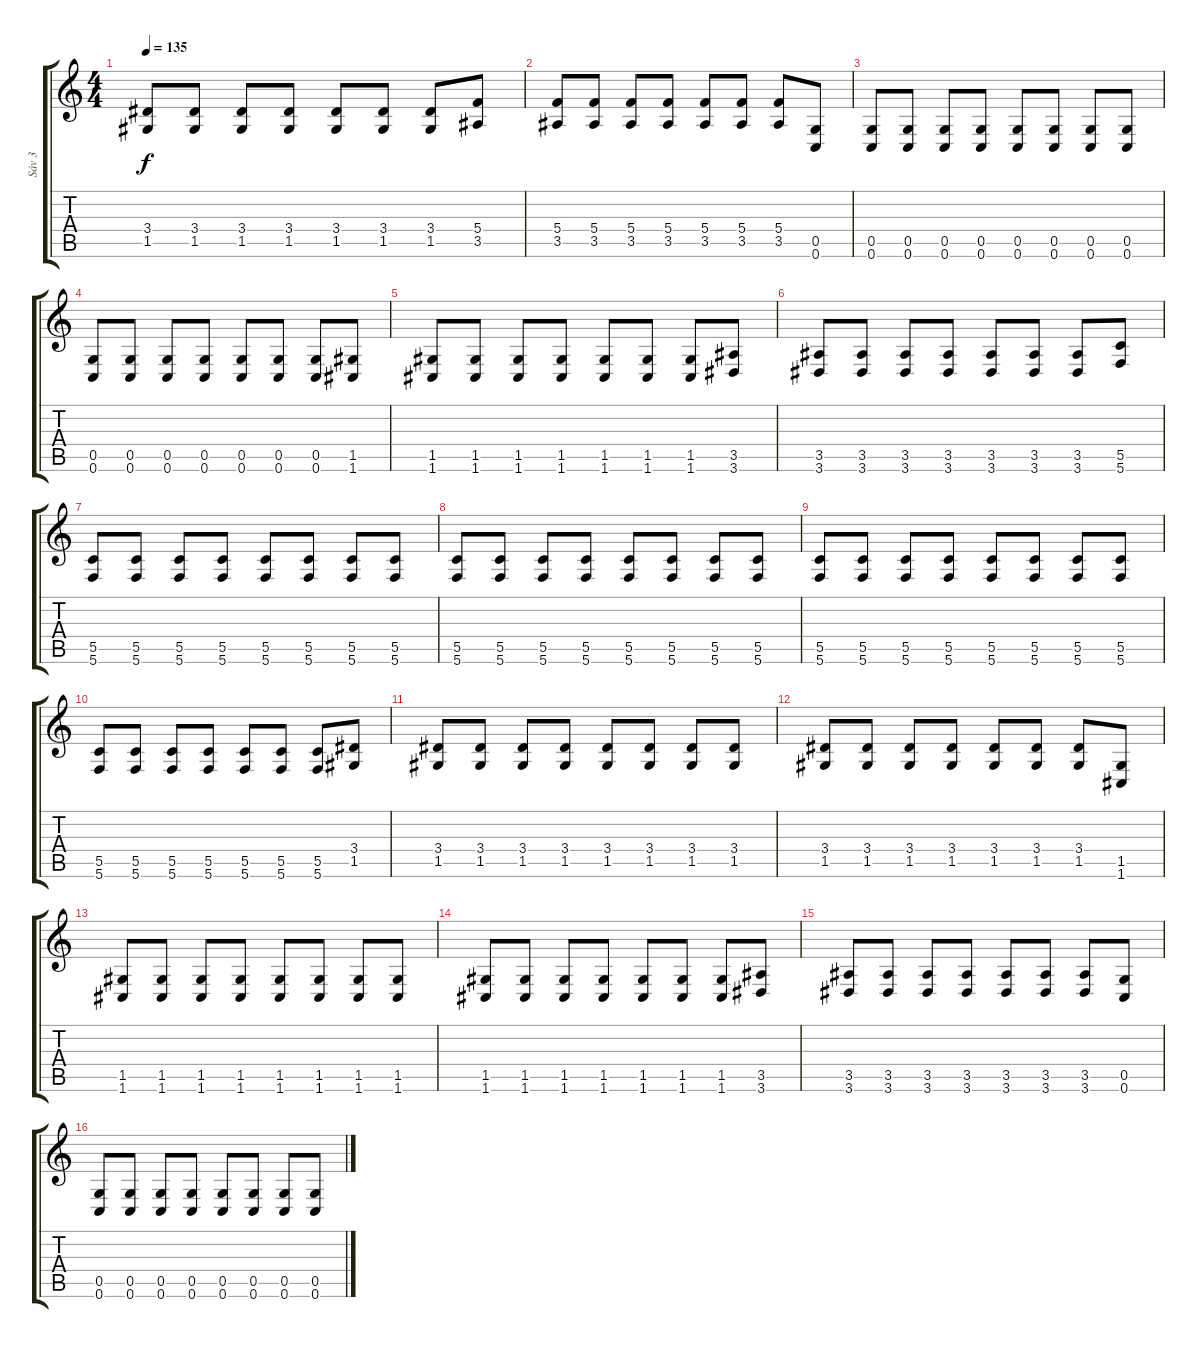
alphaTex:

\track ("Sáv 3" "Sáv 3") {instrument distortionguitar}
\staff {score tabs}
\tuning (D4 A3 F3 C3 G2 C2) {hide}
\ts (4 4)
\tempo 135
\clef g2
\ks c
(3.4 1.5).8{dy f} (3.4 1.5).8 (3.4 1.5).8 (3.4 1.5).8 (3.4 1.5).8 (3.4 1.5).8 (3.4 1.5).8 (5.4 3.5).8 |
(5.4 3.5).8 (5.4 3.5).8 (5.4 3.5).8 (5.4 3.5).8 (5.4 3.5).8 (5.4 3.5).8 (5.4 3.5).8 (0.5 0.6).8 |
(0.5 0.6).8 (0.5 0.6).8 (0.5 0.6).8 (0.5 0.6).8 (0.5 0.6).8 (0.5 0.6).8 (0.5 0.6).8 (0.5 0.6).8 |
(0.5 0.6).8 (0.5 0.6).8 (0.5 0.6).8 (0.5 0.6).8 (0.5 0.6).8 (0.5 0.6).8 (0.5 0.6).8 (1.5 1.6).8 |
(1.5 1.6).8 (1.5 1.6).8 (1.5 1.6).8 (1.5 1.6).8 (1.5 1.6).8 (1.5 1.6).8 (1.5 1.6).8 (3.5 3.6).8 |
(3.5 3.6).8 (3.5 3.6).8 (3.5 3.6).8 (3.5 3.6).8 (3.5 3.6).8 (3.5 3.6).8 (3.5 3.6).8 (5.5 5.6).8 |
(5.5 5.6).8 (5.5 5.6).8 (5.5 5.6).8 (5.5 5.6).8 (5.5 5.6).8 (5.5 5.6).8 (5.5 5.6).8 (5.5 5.6).8 |
(5.5 5.6).8 (5.5 5.6).8 (5.5 5.6).8 (5.5 5.6).8 (5.5 5.6).8 (5.5 5.6).8 (5.5 5.6).8 (5.5 5.6).8 |
(5.5 5.6).8 (5.5 5.6).8 (5.5 5.6).8 (5.5 5.6).8 (5.5 5.6).8 (5.5 5.6).8 (5.5 5.6).8 (5.5 5.6).8 |
(5.5 5.6).8 (5.5 5.6).8 (5.5 5.6).8 (5.5 5.6).8 (5.5 5.6).8 (5.5 5.6).8 (5.5 5.6).8 (3.4 1.5).8 |
(3.4 1.5).8 (3.4 1.5).8 (3.4 1.5).8 (3.4 1.5).8 (3.4 1.5).8 (3.4 1.5).8 (3.4 1.5).8 (3.4 1.5).8 |
(3.4 1.5).8 (3.4 1.5).8 (3.4 1.5).8 (3.4 1.5).8 (3.4 1.5).8 (3.4 1.5).8 (3.4 1.5).8 (1.5 1.6).8 |
(1.5 1.6).8 (1.5 1.6).8 (1.5 1.6).8 (1.5 1.6).8 (1.5 1.6).8 (1.5 1.6).8 (1.5 1.6).8 (1.5 1.6).8 |
(1.5 1.6).8 (1.5 1.6).8 (1.5 1.6).8 (1.5 1.6).8 (1.5 1.6).8 (1.5 1.6).8 (1.5 1.6).8 (3.5 3.6).8 |
(3.5 3.6).8 (3.5 3.6).8 (3.5 3.6).8 (3.5 3.6).8 (3.5 3.6).8 (3.5 3.6).8 (3.5 3.6).8 (0.5 0.6).8 |
(0.5 0.6).8 (0.5 0.6).8 (0.5 0.6).8 (0.5 0.6).8 (0.5 0.6).8 (0.5 0.6).8 (0.5 0.6).8 (0.5 0.6).8
